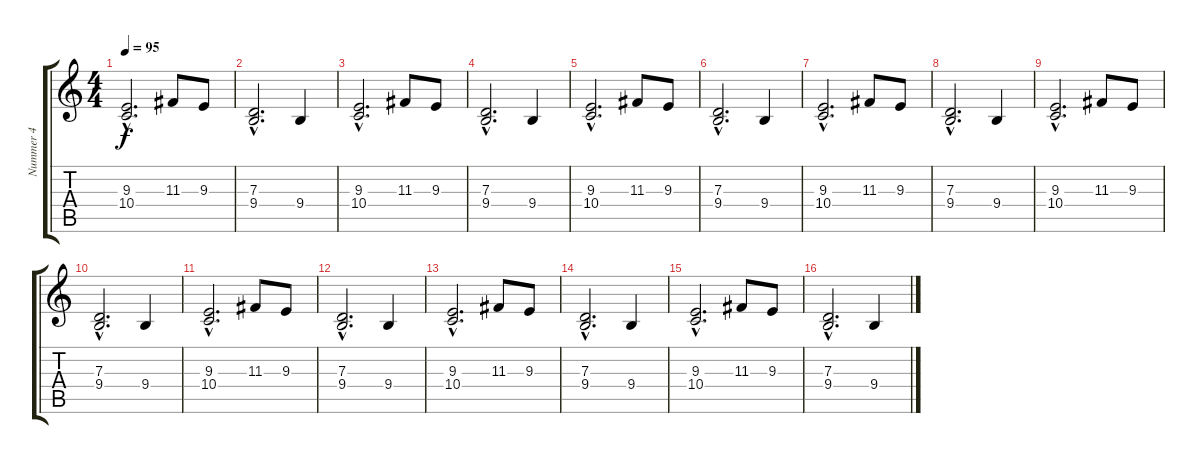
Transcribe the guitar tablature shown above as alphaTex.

\track ("Nummer 4" "Nummer 4") {instrument accordion}
\staff {score tabs}
\tuning (E4 B3 G3 D3 A2 E2) {hide}
\ts (4 4)
\tempo 95
\clef g2
\ks c
(9.3{hac} 10.4{hac}).2{d dy f} 11.3.8 9.3.8 |
(7.3{hac} 9.4{hac}).2{d} 9.4.4 |
(9.3{hac} 10.4{hac}).2{d} 11.3.8 9.3.8 |
(7.3{hac} 9.4{hac}).2{d} 9.4.4 |
(9.3{hac} 10.4{hac}).2{d} 11.3.8 9.3.8 |
(7.3{hac} 9.4{hac}).2{d} 9.4.4 |
(9.3{hac} 10.4{hac}).2{d} 11.3.8 9.3.8 |
(7.3{hac} 9.4{hac}).2{d} 9.4.4 |
(9.3{hac} 10.4{hac}).2{d} 11.3.8 9.3.8 |
(7.3{hac} 9.4{hac}).2{d} 9.4.4 |
(9.3{hac} 10.4{hac}).2{d} 11.3.8 9.3.8 |
(7.3{hac} 9.4{hac}).2{d} 9.4.4 |
(9.3{hac} 10.4{hac}).2{d volume 10} 11.3.8 9.3.8 |
(7.3{hac} 9.4{hac}).2{d} 9.4.4 |
(9.3{hac} 10.4{hac}).2{d} 11.3.8 9.3.8 |
(7.3{hac} 9.4{hac}).2{d} 9.4.4
